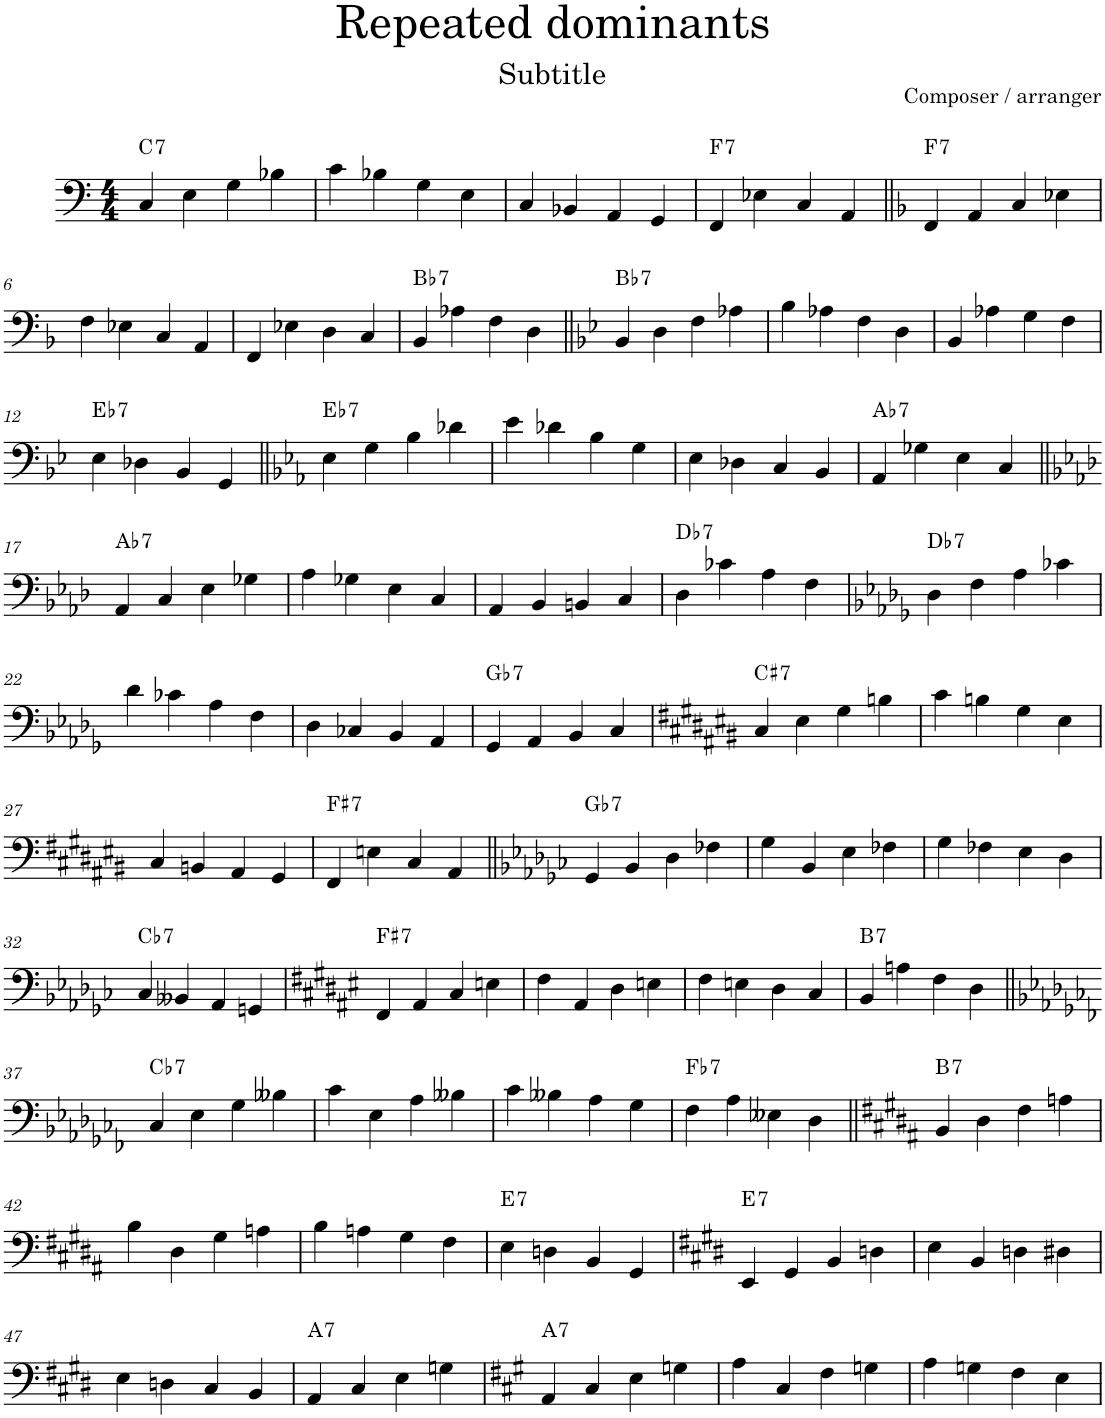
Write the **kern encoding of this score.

**kern	**harte
*part1	*part1
*staff1	*
*I"Acoustic Bass	*
*I'Bass	*
*clefF4	*
*Trd7c12	*
*k[]	*
*M4/4	*
=1	=1
!	!LO:H:kt=7
4C/	C:7
4E\	.
4G\	.
4B-X\	.
=2	=2
4c\	.
4B-X\	.
4G\	.
4E\	.
=3	=3
4C/	.
4BB-X/	.
4AA/	.
4GG/	.
=4	=4
!	!LO:H:kt=7
4FF/	F:7
4E-X\	.
4C/	.
4AA/	.
=5||	=5||
*k[b-]	*
!	!LO:H:kt=7
4FF/	F:7
4AA/	.
4C/	.
4E-X\	.
!!LO:LB:g=z
=6	=6
4F\	.
4E-X\	.
4C/	.
4AA/	.
=7	=7
4FF/	.
4E-X\	.
4D\	.
4C/	.
=8	=8
!	!LO:H:kt=7
4BB-/	Bb:7
4A-X\	.
4F\	.
4D\	.
=9||	=9||
*k[b-e-]	*
!	!LO:H:kt=7
4BB-/	Bb:7
4D\	.
4F\	.
4A-X\	.
=10	=10
4B-\	.
4A-X\	.
4F\	.
4D\	.
=11	=11
4BB-/	.
4A-X\	.
4G\	.
4F\	.
!!LO:LB:g=z
=12	=12
!	!LO:H:kt=7
4E-\	Eb:7
4D-X\	.
4BB-/	.
4GG/	.
=13||	=13||
*k[b-e-a-]	*
!	!LO:H:kt=7
4E-\	Eb:7
4G\	.
4B-\	.
4d-X\	.
=14	=14
4e-\	.
4d-X\	.
4B-\	.
4G\	.
=15	=15
4E-\	.
4D-X\	.
4C/	.
4BB-/	.
=16	=16
!	!LO:H:kt=7
4AA-/	Ab:7
4G-X\	.
4E-\	.
4C/	.
!!LO:LB:g=z
=17||	=17||
*k[b-e-a-d-]	*
!	!LO:H:kt=7
4AA-/	Ab:7
4C/	.
4E-\	.
4G-X\	.
=18	=18
4A-\	.
4G-X\	.
4E-\	.
4C/	.
=19	=19
4AA-/	.
4BB-/	.
4BBn/	.
4C/	.
=20	=20
!	!LO:H:kt=7
4D-\	Db:7
4c-X\	.
4A-\	.
4F\	.
=21	=21
*k[b-e-a-d-g-]	*
!	!LO:H:kt=7
4D-\	Db:7
4F\	.
4A-\	.
4c-X\	.
!!LO:LB:g=z
=22	=22
4d-\	.
4c-X\	.
4A-\	.
4F\	.
=23	=23
4D-\	.
4C-X/	.
4BB-/	.
4AA-/	.
=24	=24
!	!LO:H:kt=7
4GG-/	Gb:7
4AA-/	.
4BB-/	.
4C/	.
=25	=25
*k[f#c#g#d#a#e#b#]	*
!	!LO:H:kt=7
4C#/	C#:7
4E#\	.
4G#\	.
4Bn\	.
=26	=26
4c#\	.
4Bn\	.
4G#\	.
4E#\	.
!!LO:LB:g=z
=27	=27
4C#/	.
4BBn/	.
4AA#/	.
4GG#/	.
=28	=28
!	!LO:H:kt=7
4FF#/	F#:7
4En\	.
4C#/	.
4AA#/	.
=29||	=29||
*k[b-e-a-d-g-c-]	*
!	!LO:H:kt=7
4GG-/	Gb:7
4BB-/	.
4D-\	.
4F-X\	.
=30	=30
4G-\	.
4BB-/	.
4E-\	.
4F-X\	.
=31	=31
4G-\	.
4F-X\	.
4E-\	.
4D-\	.
!!LO:LB:g=z
=32	=32
!	!LO:H:kt=7
4C-/	Cb:7
4BB--X/	.
4AA-/	.
4GGn/	.
=33	=33
*k[f#c#g#d#a#e#]	*
!	!LO:H:kt=7
4FF#/	F#:7
4AA#/	.
4C#/	.
4En\	.
=34	=34
4F#\	.
4AA#/	.
4D#\	.
4En\	.
=35	=35
4F#\	.
4En\	.
4D#\	.
4C#/	.
=36	=36
!	!LO:H:kt=7
4BB/	B:7
4An\	.
4F#\	.
4D#\	.
!!LO:LB:g=z
=37||	=37||
*k[b-e-a-d-g-c-f-]	*
!	!LO:H:kt=7
4C-/	Cb:7
4E-\	.
4G-\	.
4B--X\	.
=38	=38
4c-\	.
4E-\	.
4A-\	.
4B--X\	.
=39	=39
4c-\	.
4B--X\	.
4A-\	.
4G-\	.
=40	=40
!	!LO:H:kt=7
4F-\	Fb:7
4A-\	.
4E--X\	.
4D-\	.
=41||	=41||
*k[f#c#g#d#a#]	*
!	!LO:H:kt=7
4BB/	B:7
4D#\	.
4F#\	.
4An\	.
!!LO:LB:g=z
=42	=42
4B\	.
4D#\	.
4G#\	.
4An\	.
=43	=43
4B\	.
4An\	.
4G#\	.
4F#\	.
=44	=44
!	!LO:H:kt=7
4E\	E:7
4Dn\	.
4BB/	.
4GG#/	.
=45	=45
*k[f#c#g#d#]	*
!	!LO:H:kt=7
4EE/	E:7
4GG#/	.
4BB/	.
4Dn\	.
=46	=46
4E\	.
4BB/	.
4Dn\	.
4D#X\	.
!!LO:LB:g=z
=47	=47
4E\	.
4Dn\	.
4C#/	.
4BB/	.
=48	=48
!	!LO:H:kt=7
4AA/	A:7
4C#/	.
4E\	.
4Gn\	.
=49	=49
*k[f#c#g#]	*
!	!LO:H:kt=7
4AA/	A:7
4C#/	.
4E\	.
4Gn\	.
=50	=50
4A\	.
4C#/	.
4F#\	.
4Gn\	.
=51	=51
4A\	.
4Gn\	.
4F#\	.
4E\	.
=	=
*-	*-
